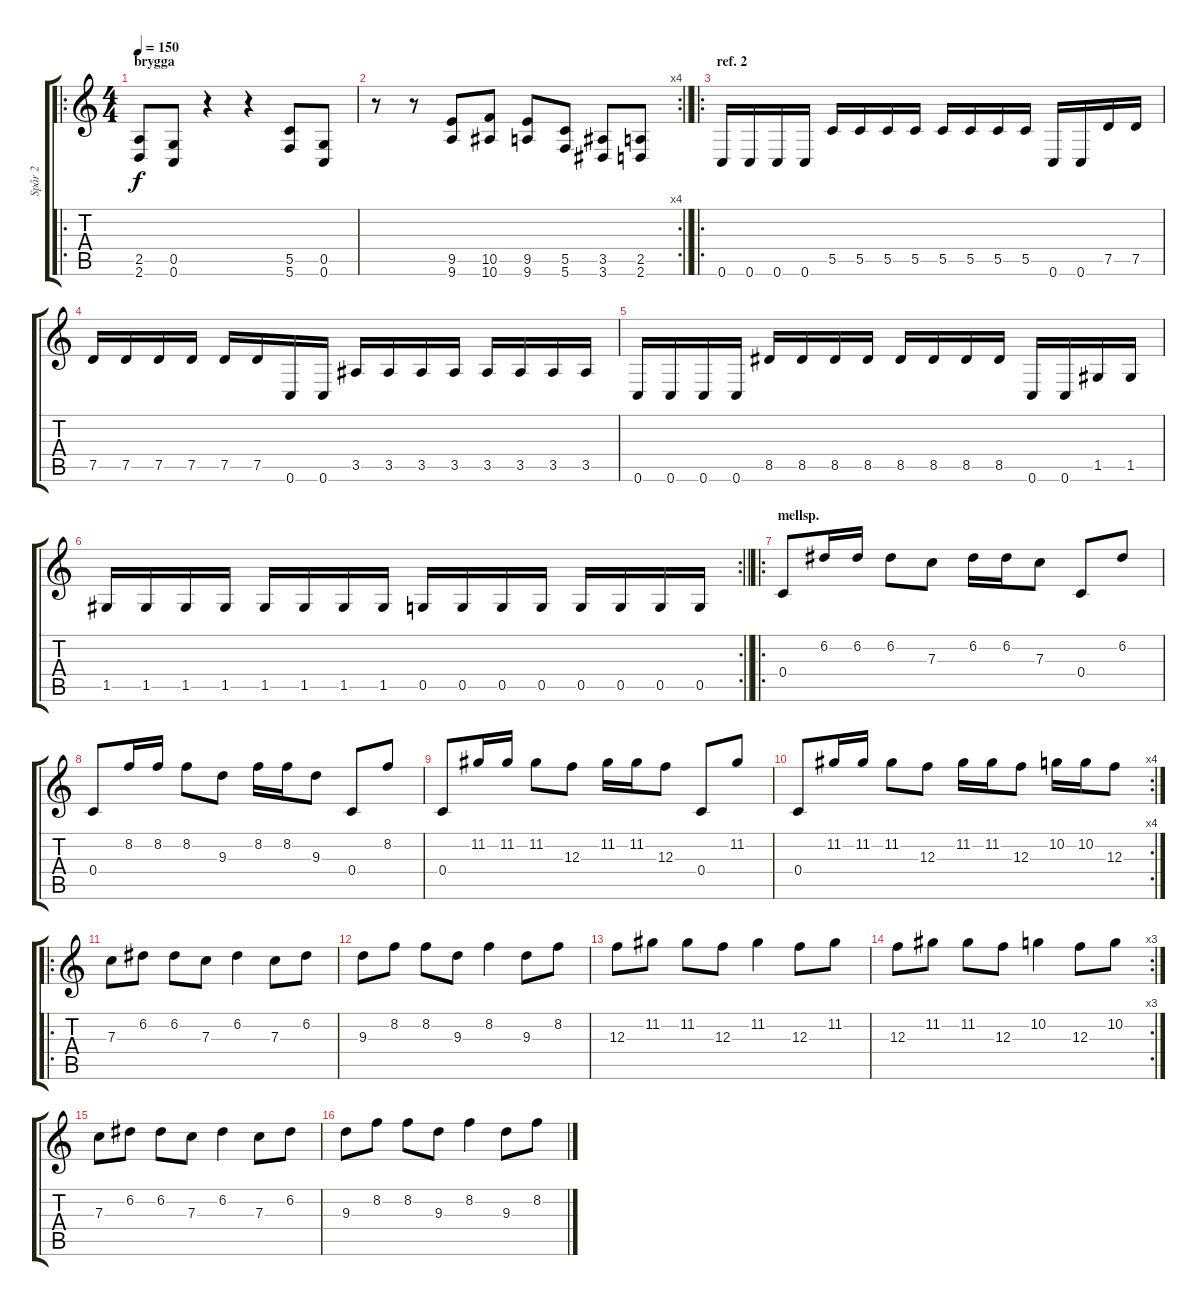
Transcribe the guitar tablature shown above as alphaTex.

\track ("Spår 2" "Spår 2") {instrument distortionguitar}
\staff {score tabs}
\tuning (D4 A3 F3 C3 G2 C2) {hide}
\ro
\ts (4 4)
\section ("" "brygga")
\tempo 150
\clef g2
\ks c
(2.5 2.6).8{dy f} (0.5 0.6).8 r.4 r.4 (5.5 5.6).8 (0.5 0.6).8 |
\rc 4
\barLineRight lightlight
r.8 r.8 (9.5 9.6).8 (10.5 10.6).8 (9.5 9.6).8 (5.5 5.6).8 (3.5 3.6).8 (2.5 2.6).8 |
\ro
\section ("" "ref. 2")
0.6.16 0.6.16 0.6.16 0.6.16 5.5.16 5.5.16 5.5.16 5.5.16 5.5.16 5.5.16 5.5.16 5.5.16 0.6.16 0.6.16 7.5.16 7.5.16 |
7.5.16 7.5.16 7.5.16 7.5.16 7.5.16 7.5.16 0.6.16 0.6.16 3.5.16 3.5.16 3.5.16 3.5.16 3.5.16 3.5.16 3.5.16 3.5.16 |
0.6.16 0.6.16 0.6.16 0.6.16 8.5.16 8.5.16 8.5.16 8.5.16 8.5.16 8.5.16 8.5.16 8.5.16 0.6.16 0.6.16 1.5.16 1.5.16 |
\rc 2
\barLineRight lightlight
1.5.16 1.5.16 1.5.16 1.5.16 1.5.16 1.5.16 1.5.16 1.5.16 0.5.16 0.5.16 0.5.16 0.5.16 0.5.16 0.5.16 0.5.16 0.5.16 |
\ro
\section ("" "mellsp.")
0.4.8 6.2.16 6.2.16 6.2.8 7.3.8 6.2.16 6.2.16 7.3.8 0.4.8 6.2.8 |
0.4.8 8.2.16 8.2.16 8.2.8 9.3.8 8.2.16 8.2.16 9.3.8 0.4.8 8.2.8 |
0.4.8 11.2.16 11.2.16 11.2.8 12.3.8 11.2.16 11.2.16 12.3.8 0.4.8 11.2.8 |
\rc 4
0.4.8 11.2.16 11.2.16 11.2.8 12.3.8 11.2.16 11.2.16 12.3.8 10.2.16 10.2.16 12.3.8 |
\ro
7.3.8 6.2.8 6.2.8 7.3.8 6.2.4 7.3.8 6.2.8 |
9.3.8 8.2.8 8.2.8 9.3.8 8.2.4 9.3.8 8.2.8 |
12.3.8 11.2.8 11.2.8 12.3.8 11.2.4 12.3.8 11.2.8 |
\rc 3
12.3.8 11.2.8 11.2.8 12.3.8 10.2.4 12.3.8 10.2.8 |
7.3.8 6.2.8 6.2.8 7.3.8 6.2.4 7.3.8 6.2.8 |
9.3.8 8.2.8 8.2.8 9.3.8 8.2.4 9.3.8 8.2.8
